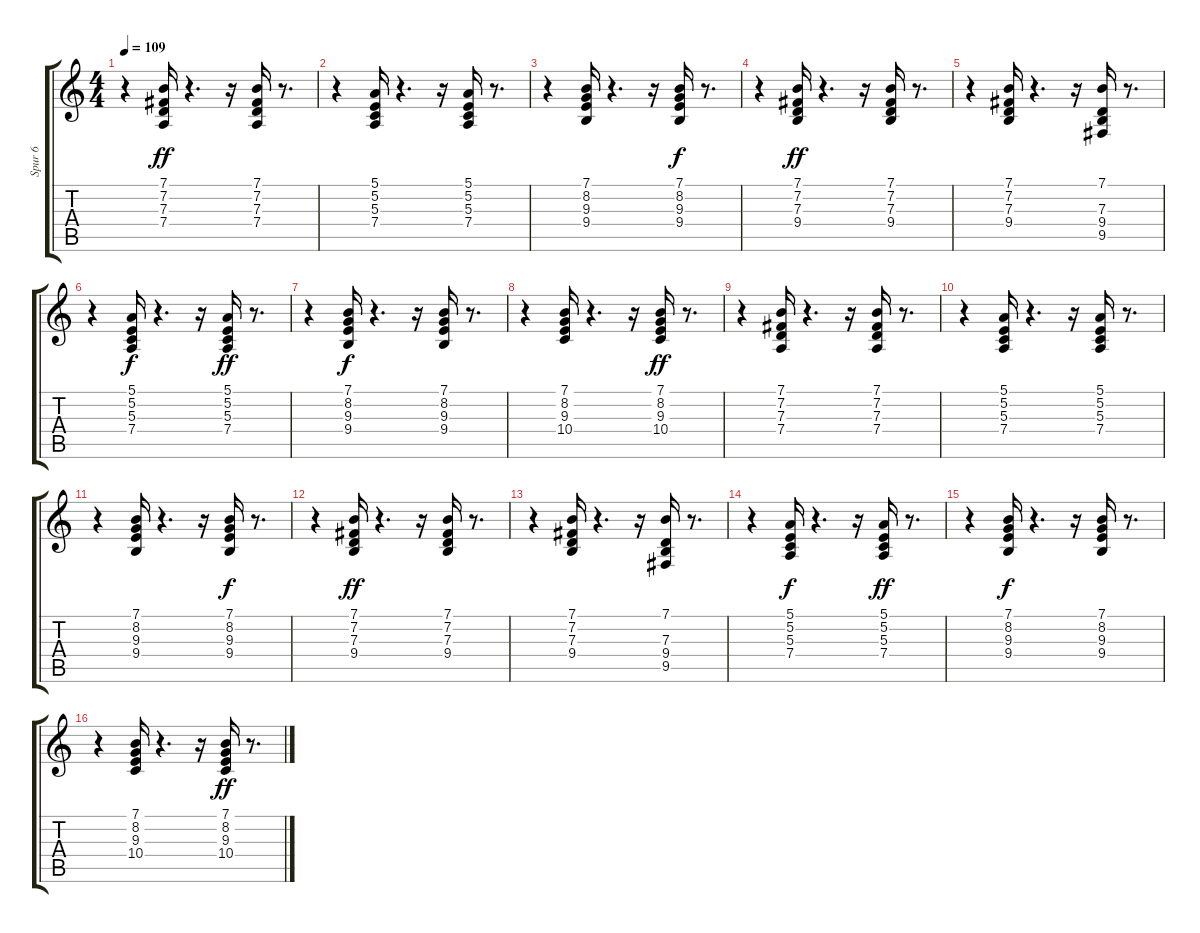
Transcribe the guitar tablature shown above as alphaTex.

\track ("Spur 6" "Spur 6") {instrument acousticgrandpiano}
\staff {score tabs}
\tuning (E4 B3 G3 D3 A2 E2) {hide}
\ts (4 4)
\tempo 109
\clef g2
\ks c
r.4{dy ff} (7.1 7.2 7.3 7.4).16 r.4{d} r.16 (7.1 7.2 7.3 7.4).16 r.8{d} |
r.4 (5.1 5.2 5.3 7.4).16 r.4{d} r.16 (5.1 5.2 5.3 7.4).16 r.8{d} |
r.4 (7.1 8.2 9.3 9.4).16 r.4{d} r.16 (7.1 8.2 9.3 9.4).16{dy f} r.8{d} |
r.4 (7.1 7.2 7.3 9.4).16{dy ff} r.4{d} r.16 (7.1 7.2 7.3 9.4).16 r.8{d} |
r.4 (7.1 7.2 7.3 9.4).16 r.4{d} r.16 (7.1 7.3 9.4 9.5).16 r.8{d} |
r.4 (5.1 5.2 5.3 7.4).16{dy f} r.4{d} r.16 (5.1 5.2 5.3 7.4).16{dy ff} r.8{d} |
r.4 (7.1 8.2 9.3 9.4).16{dy f} r.4{d} r.16 (7.1 8.2 9.3 9.4).16 r.8{d} |
r.4 (7.1 8.2 9.3 10.4).16 r.4{d} r.16 (7.1 8.2 9.3 10.4).16{dy ff} r.8{d} |
r.4 (7.1 7.2 7.3 7.4).16 r.4{d} r.16 (7.1 7.2 7.3 7.4).16 r.8{d} |
r.4 (5.1 5.2 5.3 7.4).16 r.4{d} r.16 (5.1 5.2 5.3 7.4).16 r.8{d} |
r.4 (7.1 8.2 9.3 9.4).16 r.4{d} r.16 (7.1 8.2 9.3 9.4).16{dy f} r.8{d} |
r.4 (7.1 7.2 7.3 9.4).16{dy ff} r.4{d} r.16 (7.1 7.2 7.3 9.4).16 r.8{d} |
r.4 (7.1 7.2 7.3 9.4).16 r.4{d} r.16 (7.1 7.3 9.4 9.5).16 r.8{d} |
r.4 (5.1 5.2 5.3 7.4).16{dy f} r.4{d} r.16 (5.1 5.2 5.3 7.4).16{dy ff} r.8{d} |
r.4 (7.1 8.2 9.3 9.4).16{dy f} r.4{d} r.16 (7.1 8.2 9.3 9.4).16 r.8{d} |
r.4 (7.1 8.2 9.3 10.4).16 r.4{d} r.16 (7.1 8.2 9.3 10.4).16{dy ff} r.8{d}
